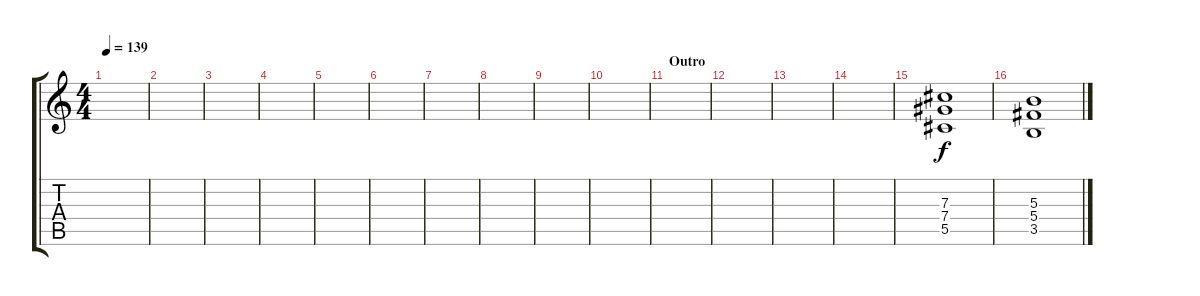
\track "" {instrument electricguitarjazz}
\staff {score tabs}
\tuning (Eb4 Bb3 Gb3 Db3 Ab2 Eb2) {hide}
\ts (4 4)
\tempo 139
\clef g2
\ks c
|
|
|
|
|
|
|
|
|
|
\section ("" "Outro")
|
|
|
|
(7.3 7.4 5.5).1{dy f instrument overdrivenguitar} |
(5.3 5.4 3.5).1
